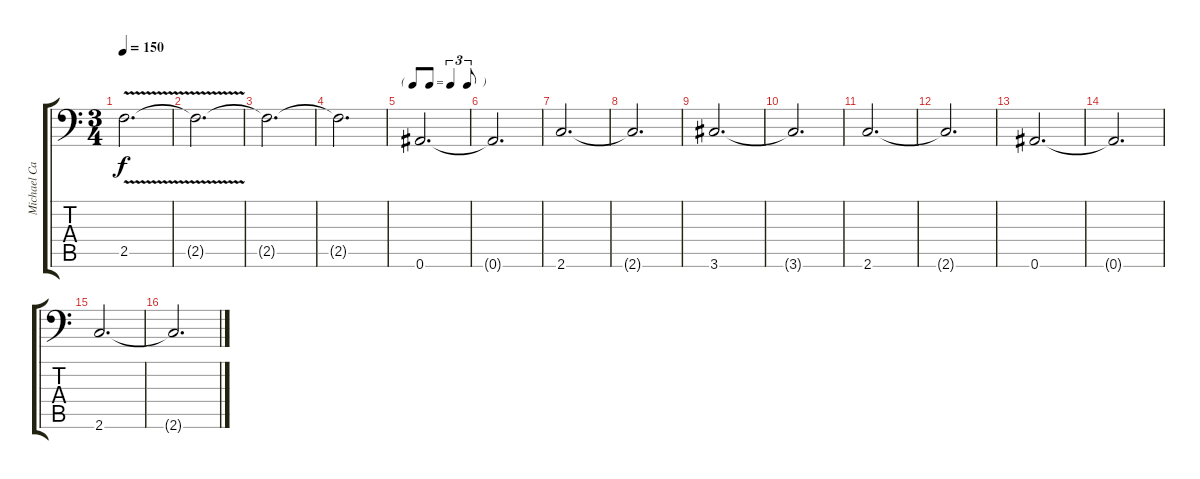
\track ("Michael Cassello" "Michael Ca") {instrument distortionguitar}
\staff {score tabs}
\tuning (Bb3 F3 Db3 Ab2 Eb2 Bb1) {hide}
\ts (3 4)
\tempo 150
\clef f4
\ks c
2.5{v}.2{d dy f} |
2.5{t}.2{d} |
2.5{t}.2{d} |
2.5{t}.2{d} |
\tf triplet8th
0.6.2{d} |
0.6{t}.2{d} |
2.6.2{d} |
2.6{t}.2{d} |
3.6.2{d} |
3.6{t}.2{d} |
2.6.2{d} |
2.6{t}.2{d} |
0.6.2{d} |
0.6{t}.2{d} |
2.6.2{d} |
2.6{t}.2{d}
